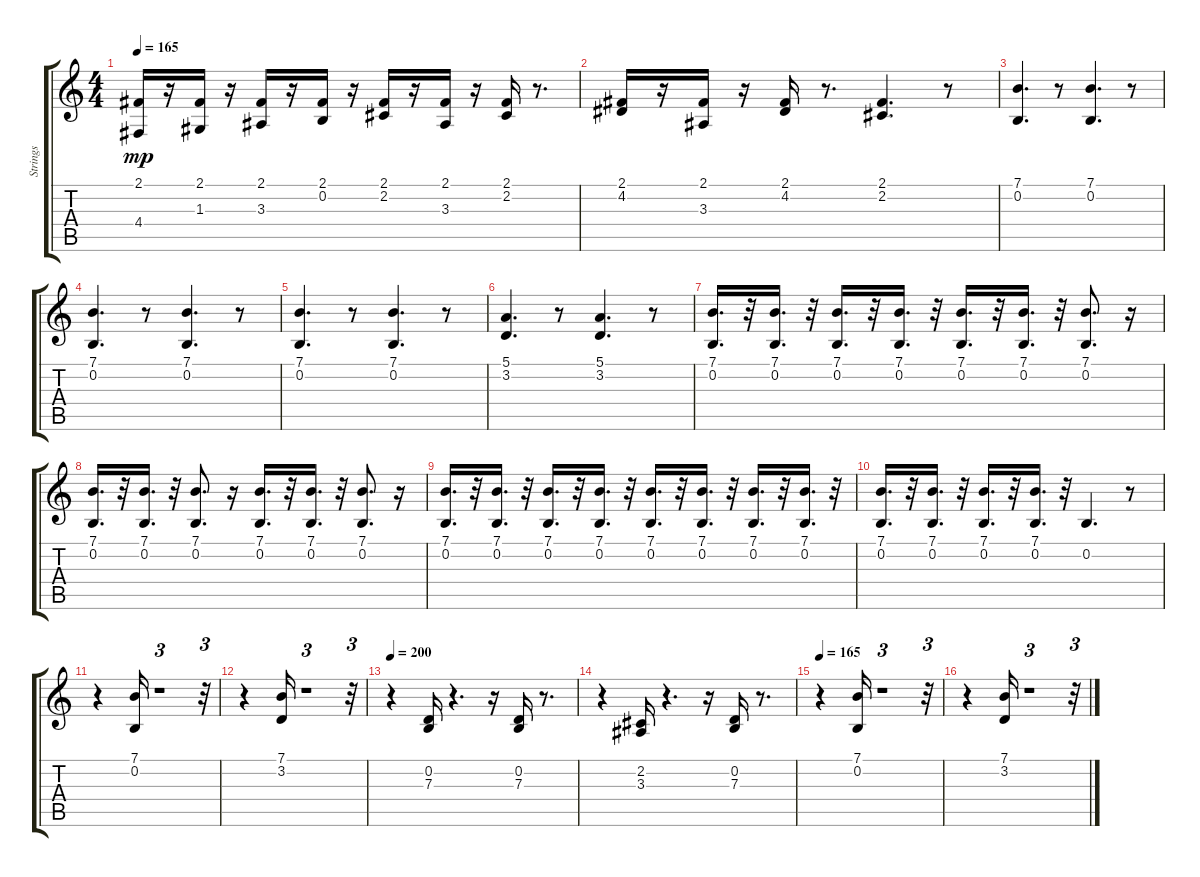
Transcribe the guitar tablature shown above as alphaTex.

\track ("Strings" "Strings") {instrument stringensemble1}
\staff {score tabs}
\tuning (E4 B3 G3 D3 A2 E2) {hide}
\ts (4 4)
\tempo 165
\clef g2
\ks c
(2.1 4.4).16{dy mp} r.16 (2.1 1.3).16 r.16 (2.1 3.3).16 r.16 (2.1 0.2).16 r.16 (2.1 2.2).16 r.16 (2.1 3.3).16 r.16 (2.1 2.2).16 r.8{d} |
(2.1 4.2).16 r.16 (2.1 3.3).16 r.16 (2.1 4.2).16 r.8{d} (2.1 2.2).4{d} r.8 |
(7.1 0.2).4{d} r.8 (7.1 0.2).4{d} r.8 |
(7.1 0.2).4{d} r.8 (7.1 0.2).4{d} r.8 |
(7.1 0.2).4{d} r.8 (7.1 0.2).4{d} r.8 |
(5.1 3.2).4{d} r.8 (5.1 3.2).4{d} r.8 |
(7.1 0.2).16{d} r.32 (7.1 0.2).16{d} r.32 (7.1 0.2).16{d} r.32 (7.1 0.2).16{d} r.32 (7.1 0.2).16{d} r.32 (7.1 0.2).16{d} r.32 (7.1 0.2).8{d} r.16 |
(7.1 0.2).16{d} r.32 (7.1 0.2).16{d} r.32 (7.1 0.2).8{d} r.16 (7.1 0.2).16{d} r.32 (7.1 0.2).16{d} r.32 (7.1 0.2).8{d} r.16 |
(7.1 0.2).16{d} r.32 (7.1 0.2).16{d} r.32 (7.1 0.2).16{d} r.32 (7.1 0.2).16{d} r.32 (7.1 0.2).16{d} r.32 (7.1 0.2).16{d} r.32 (7.1 0.2).16{d} r.32 (7.1 0.2).16{d} r.32 |
(7.1 0.2).16{d} r.32 (7.1 0.2).16{d} r.32 (7.1 0.2).16{d} r.32 (7.1 0.2).16{d} r.32 0.2.4{d} r.8 |
r.4 (7.1 0.2).16 r.1{tu (3 2)} r.32{tu (3 2)} |
r.4 (7.1 3.2).16 r.1{tu (3 2)} r.32{tu (3 2)} |
\tempo 200
r.4 (0.2 7.3).16 r.4{d} r.16 (0.2 7.3).16 r.8{d} |
r.4 (2.2 3.3).16 r.4{d} r.16 (0.2 7.3).16 r.8{d} |
\tempo 165
r.4 (7.1 0.2).16 r.1{tu (3 2)} r.32{tu (3 2)} |
r.4 (7.1 3.2).16 r.1{tu (3 2)} r.32{tu (3 2)}
